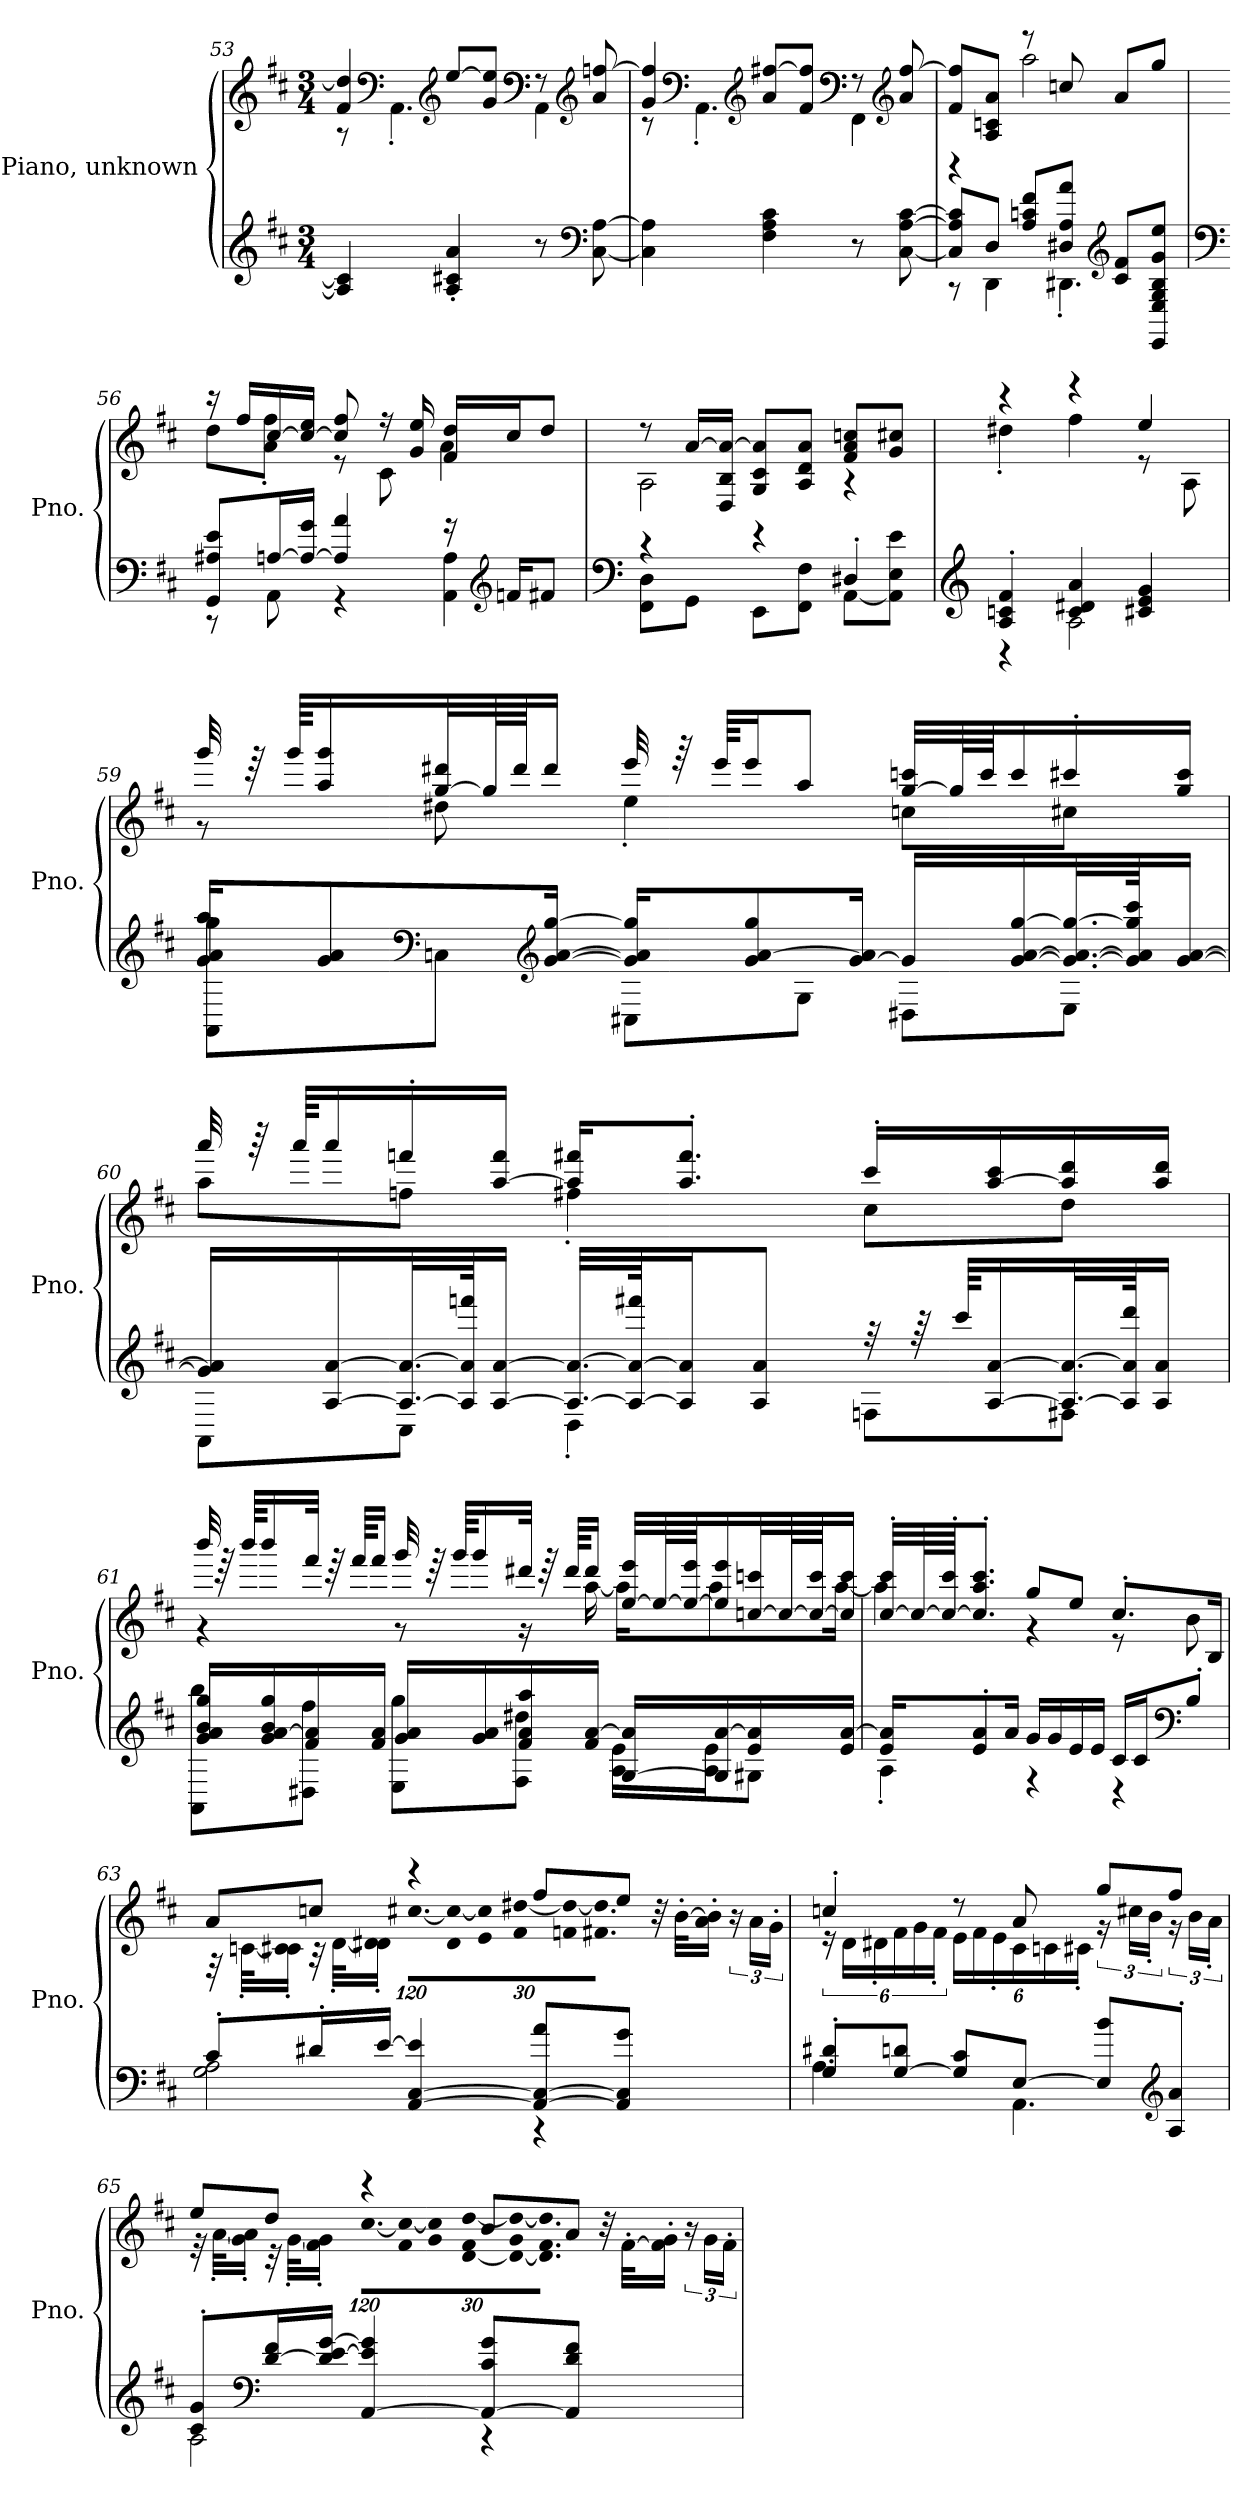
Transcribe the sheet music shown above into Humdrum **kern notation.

**kern	**kern
*part1	*part1
*staff2	*staff1
*I"Piano, unknown	*
*I'Pno.	*
!!LO:LB:g=z
*clefG2	*clefG2
*k[f#c#]	*k[f#c#]
*M3/4	*M3/4
=53	=53
*	*^
4A/] 4c/]	4f#/ 4dd#/]	8r
*	*clefF4	*
.	.	4.AA'\
*	*clefG2	*
4A/' 4c#X/' 4a/'	[8ee/L	.
.	8g/ 8ee/]J	.
*	*clefF4	*
8r	8r	4AA\
*clefF4	*clefG2	*
[8C#\ [8A\	8a/ [8ffn/	.
=54	=54	=54
4C#\] 4A\]	4g/ 4ff/]	8r
*	*clefF4	*
.	.	4.AA'\
*	*clefG2	*
4F#\ 4A\ 4c#\	8a/ [8ff#X/L	.
.	8f#/ 8ff#/]J	.
*	*clefF4	*
8r	8r	4FF#\
*	*clefG2	*
[8C#\ [8A\ [8c#\	8a/ [8ff#/	.
=55	=55	=55
*^	*	*
8C#/] 8A/] 8c#/]L	8r	8f#/ 8ff#/]L	4r
8D/J	4DD\	8A/ 8cn/ 8a/J	.
8A/ 8cn/ 8f#/L	.	8r	2aa\
8D#X/ 8A/ 8a/J	4.DD#X'\	8ccn/	.
*clefG2	*	*	*
8c/ 8f#/L	.	8a/L	.
8EE/ 8E/ 8G/ 8B/ 8g/ 8ee/J	.	8gg/J	.
!!LO:LB:g=z	!!
=56	=56	=56	=56
*clefF4	*	*	*
8GG/ 8A#X/ 8e/L	8r	16r	8dd\L
.	.	16ff#/LL	.
[16An/L	8AA\	[16cc#/	8a\' 8ff#\'J
16A/_ 16g/JJ	.	16cc#/_ 16ee/JJ	.
4A/] 4a/	4r	8cc#/] 8ff#/	8r
.	.	16r	8c#\
.	.	16g/ 16ee/	.
16r	4AA\ 4A\	16f#/ 16dd/LL	4a\
*clefG2	*	*	*
16fn/KL	.	16cc#/J	.
8f#X/J	.	8dd/J	.
=57	=57	=57	=57
*clefF4	*	*	*
4r	8FF#\ 8D\L	8r	2A\
.	8GG\J	[16a/LL	.
.	.	16D/ 16B/ 16a/_JJ	.
4r	8EE\L	8G/ 8c#/ 8a/]L	.
.	8FF#\ 8F#\J	8A/ 8d/ 8a/J	.
4D#X'/	[8AA\L	8f#/ 8a/ 8ccn/L	4r
.	8AA\] 8E\ 8e\J	8g/ 8cc#X/J	.
=58	=58	=58	=58
*clefG2	*	*	*
4A/' 4cn/' 4f#/'	4r	4r	4dd#X'\
4c/ 4d#X/ 4a/	2A\	4r	4ff#\
4c#X/ 4e/ 4g/	.	4ee/	8r
.	.	.	8A\
!!LO:LB:g=z	!!
=59	=59	=59	=59
16g/ 16a/ 16aa/KL	8AA\ 8gg\L	32ggg/	8r
.	.	64r	.
.	.	64ggg/KKLL	.
8g/ 8a/	.	16aa/ 16ggg/	.
*clefF4	*	*	*
.	8Cn\J	[32gg/ 32ddd#X/L	8dd#X\
.	.	64gg/L]	.
.	.	64ddd#/JJ	.
*clefG2	*	*	*
[16g/ [16a/ [16gg/Jk	.	16ddd#/JJ	.
16g/] 16a/] 16gg/]KL	8C#X\L	32eee/	4ee'\
.	.	64r	.
.	.	64eee/KKLL	.
8g/ [8a/ 8gg/	.	16eee/J	.
.	8G\J	8aa/J	.
[16g/ 16a/]Jk	.	.	.
16g/LL]	8D#X\L	[32gg/ 32cccn/LLL	8ccn\L
.	.	64gg/L]	.
.	.	64ccc/JJ	.
[16g/ [16a/ [16gg/	.	16ccc/	.
32.g/_ 32.a/_ 32.gg/_L	8E\J	16ccc#X'/	8cc#X\J
64g/] 64a/] 64gg/] 64ccc#/JK	.	.	.
[16g/ [16a/JJ	.	16gg/ 16ccc#/JJ	.
!!LO:LB:g=z	!!
=60	=60	=60	=60
16g/] 16a/]LL	8AA\L	32aaa/	8aa\L
.	.	64r	.
.	.	64aaa/KKLL	.
[16A/ [16a/	.	16aaa/	.
32.A/_ 32.a/_L	8C#\J	16fffn'/	8ffn\J
64A/] 64a/] 64fffn/JK	.	.	.
[16A/ [16a/JJ	.	[16aa/ 16fff/JJ	.
32.A/_ 32.a/_LLL	4D'\	16aa/] 16fff#X/KL	4ff#X'\
64A/_ 64a/_ 64fff#X/JK	.	.	.
16A/] 16a/]J	.	8.aa/' 8.fff#/'J	.
8A/ 8a/J	.	.	.
32r	8Fn\L	16ccc#'/LL	8cc#\L
64r	.	.	.
64ccc#/KKLL	.	.	.
[16A/ [16a/	.	[16aa/ 16ccc#/	.
32.A/_ 32.a/_L	8F#X\J	16aa/] 16ddd/	8dd\J
64A/] 64a/] 64ddd/JK	.	.	.
16A/ 16a/JJ	.	16aa/ 16ddd/JJ	.
!!LO:LB:g=z	!!
=61	=61	=61	=61
16g/ 16a/ 16b/ 16gg/LL	8AA\ 8bb\L	32bbb/	4r
.	.	64r	.
.	.	64bbb/KKLL	.
16g/ [16a/ 16b/ 16gg/	.	16bbb/	.
16f#/ 16a/]	8D#X\ 8ff#\J	32fff#/JJk	.
.	.	64r	.
.	.	64fff#/KKLL	.
16f#/ 16a/JJ	.	16fff#/JJ	.
16g/ 16a/LL	8E\ 8gg\L	32ggg/	8r
.	.	64r	.
.	.	64ggg/KKLL	.
16g/ 16a/	.	16ggg/	.
16f#/ 16a/ 16aa/	8F#\ 8dd#X\J	32ddd#X/JJk	16r
.	.	64r	.
.	.	64ddd#/KKLL	.
16f#/ [16a/JJ	.	16ddd#/JJ	[16aa\
[16G/ 16a/]LL	16A\ 16e\LL	[32ee/ 32eee/LLL	16aa\KL]
.	.	64ee/L_	.
.	.	64ee/_ 64eee/JJ	.
16G/] [16a/	16A\ 16e\J	16ee/] 16eee/	8aa\
16e/ 16a/]	8G#X\J	[32ccn/ 32cccn/L	.
.	.	64cc/L_	.
.	.	64cc/_ 64ccc/JJ	.
16e/ [16a/JJ	.	16cc/] 16ccc/JJ	[16aa\Jk
!!LO:PB:g=z	!!
=62	=62	=62	=62
16e/ 16a/]KL	4A'\	[32cc#/' 32ccc#/'LLL	4aa\]
.	.	64cc#/L_	.
.	.	64cc#/_' 64ccc#/'JJJ	.
8e/' 8a/'	.	8.cc#/]' 8.aa/' 8.ccc#/'J	.
16a/Jk	.	.	.
16g/LL	4r	8gg/L	4r
16g/	.	.	.
16e/	.	8ee/J	.
16e/JJ	.	.	.
16c#/LL	4r	8.cc#'/L	8r
16c#/J	.	.	.
*clefF4	*	*	*
8B'/J	.	.	8b\
.	.	16B/Jk	.
!!LO:LB:g=z	!!
=63	=63	=63	=63
8c#'/L	2G\ 2A\	8a/L	32r
.	.	.	[32cn'\KLL
.	.	.	16c\]' 16c#X\'JJ
16d#X'/L	.	8ccn/J	32r
.	.	.	[32d'\KLL
[16e/JJ	.	.	16d\]' 16d#X\'JJ
*	*	*	*Xbrackettup
!	!	!	!LO:N:vis=32.
[4AA/ [4C#/ 4e/]	.	4r	[1920%103cc#X\LLL
!	!	!	!LO:N:vis=64
.	.	.	960%17d#\ 960%17cc#\_K
!	!	!	!LO:N:vis=32
.	.	.	640%23e\ 640%23cc#\]J
!	!	!	!LO:N:vis=16
.	.	.	1920%137f#\ [1920%137dd#X\
!	!	!	!LO:N:vis=64
.	.	.	960%17fn\ 960%17dd#\_KL
!	!	!	!LO:N:vis=32.
.	.	.	1920%103f#X\ 1920%103dd#\]JJJ
8AA/_ 8C#/_ 8a/L	4r	8ff#/L	32r
.	.	.	[32b'\KLL
.	.	.	16a\' 16b\]'JJ
*	*	*	*brackettup
8AA/] 8C#/] 8g/J	.	8ee/J	24r
.	.	.	24a\LL
.	.	.	24g'\JJ
!!LO:LB:g=z	!!
=64	=64	=64	=64
8G/' 8d#X/'L	4.A\	4ccn'/	24r
.	.	.	24d\LL
.	.	.	24d#X'\
*	*	*	*Xbrackettup
[8G/ 8dn/J	.	.	24f#\
.	.	.	24g\
.	.	.	24f#'\JJ
8G/] 8c#/L	.	8r	24e\LL
.	.	.	24f#\
.	.	.	24e'\
[8E/J	4.AA\	8a/	24c#\
.	.	.	24cn\
.	.	.	24c#X'\JJ
*	*	*	*brackettup
8E/] 8b/L	.	8gg/L	24r
.	.	.	24cc#X\LL
.	.	.	24b'\JJ
*clefG2	*	*	*
8A/' 8a/'J	.	8ff#/J	24r
.	.	.	24b\LL
.	.	.	24a'\JJ
!!LO:LB:g=z	!!
=65	=65	=65	=65
8c#/' 8g/'L	2A\	8ee/L	32r
.	.	.	[32a'\KLL
.	.	.	16g\' 16a\]'JJ
*clefF4	*	*	*
[16d/ 16f#/L	.	8dd/J	32r
.	.	.	[32g'\KLL
16d/] [16e/ [16g/JJ	.	.	16f#\' 16g\]'JJ
*	*	*	*Xbrackettup
!	!	!	!LO:N:vis=32.
[4AA/ 4e/] 4g/]	.	4r	[1920%103cc#\LLL
!	!	!	!LO:N:vis=64
.	.	.	960%17f#\ 960%17cc#\_K
!	!	!	!LO:N:vis=32
.	.	.	640%23g\ 640%23cc#\]J
!	!	!	!LO:N:vis=16
.	.	.	[1920%137d\ 1920%137f#\ [1920%137dd\
!	!	!	!LO:N:vis=64
.	.	.	960%17d\_ 960%17g\ 960%17dd\_KL
!	!	!	!LO:N:vis=32.
.	.	.	1920%103d\] 1920%103f#\ 1920%103dd\]JJJ
8AA/_ 8c#/ 8g/L	4r	8b/L	32r
.	.	.	[32f#'\KLL
.	.	.	16f#\]' 16g\'JJ
*	*	*	*brackettup
8AA/] 8d/ 8f#/J	.	8a/J	24r
.	.	.	24g\LL
.	.	.	24f#'\JJ
*v	*v	*	*
*	*v	*v
=	=
*-	*-
